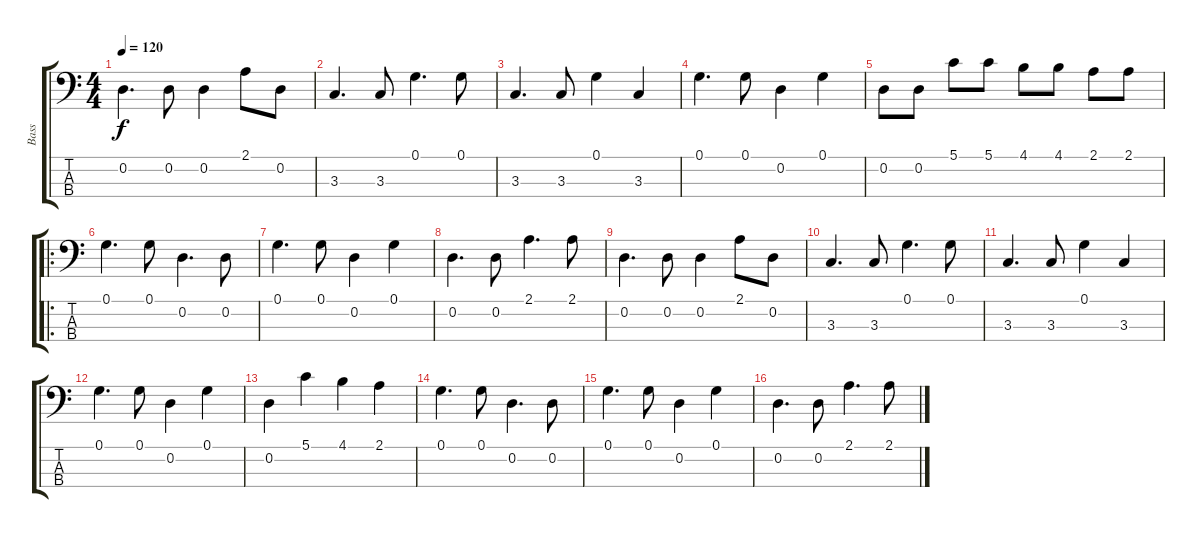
\track ("Bass" "Bass") {instrument electricbassfinger}
\staff {score tabs}
\tuning (G2 D2 A1 E1) {hide}
\ts (4 4)
\tempo 120
\clef f4
\ks c
0.2.4{d dy f} 0.2.8 0.2.4 2.1.8 0.2.8 |
3.3.4{d} 3.3.8 0.1.4{d} 0.1.8 |
3.3.4{d} 3.3.8 0.1.4 3.3.4 |
0.1.4{d} 0.1.8 0.2.4 0.1.4 |
0.2.8 0.2.8 5.1.8 5.1.8 4.1.8 4.1.8 2.1.8 2.1.8 |
\ro
0.1.4{d} 0.1.8 0.2.4{d} 0.2.8 |
0.1.4{d} 0.1.8 0.2.4 0.1.4 |
0.2.4{d} 0.2.8 2.1.4{d} 2.1.8 |
0.2.4{d} 0.2.8 0.2.4 2.1.8 0.2.8 |
3.3.4{d} 3.3.8 0.1.4{d} 0.1.8 |
3.3.4{d} 3.3.8 0.1.4 3.3.4 |
0.1.4{d} 0.1.8 0.2.4 0.1.4 |
0.2.4 5.1.4 4.1.4 2.1.4 |
0.1.4{d} 0.1.8 0.2.4{d} 0.2.8 |
0.1.4{d} 0.1.8 0.2.4 0.1.4 |
0.2.4{d} 0.2.8 2.1.4{d} 2.1.8
